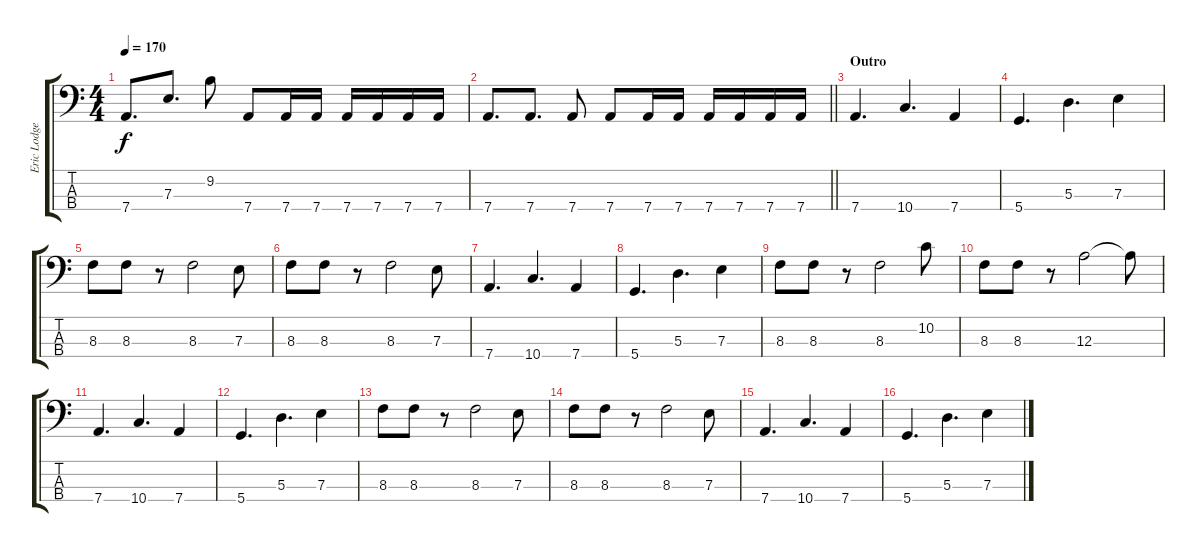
\track ("Eric Lodge" "Eric Lodge") {instrument electricbasspick}
\staff {score tabs}
\tuning (G2 D2 A1 D1) {hide}
\ts (4 4)
\tempo 170
\clef f4
\ks c
7.4.8{d dy f} 7.3.8{d} 9.2.8 7.4.8 7.4.16 7.4.16 7.4.16 7.4.16 7.4.16 7.4.16 |
\barLineRight lightlight
7.4.8{d} 7.4.8{d} 7.4.8 7.4.8 7.4.16 7.4.16 7.4.16 7.4.16 7.4.16 7.4.16 |
\section ("" "Outro")
7.4.4{d} 10.4.4{d} 7.4.4 |
5.4.4{d} 5.3.4{d} 7.3.4 |
8.3.8 8.3.8 r.8 8.3.2 7.3.8 |
8.3.8 8.3.8 r.8 8.3.2 7.3.8 |
7.4.4{d} 10.4.4{d} 7.4.4 |
5.4.4{d} 5.3.4{d} 7.3.4 |
8.3.8 8.3.8 r.8 8.3.2 10.2.8 |
8.3.8 8.3.8 r.8 12.3.2 12.3{t}.8 |
7.4.4{d} 10.4.4{d} 7.4.4 |
5.4.4{d} 5.3.4{d} 7.3.4 |
8.3.8 8.3.8 r.8 8.3.2 7.3.8 |
8.3.8 8.3.8 r.8 8.3.2 7.3.8 |
7.4.4{d} 10.4.4{d} 7.4.4 |
5.4.4{d} 5.3.4{d} 7.3.4
